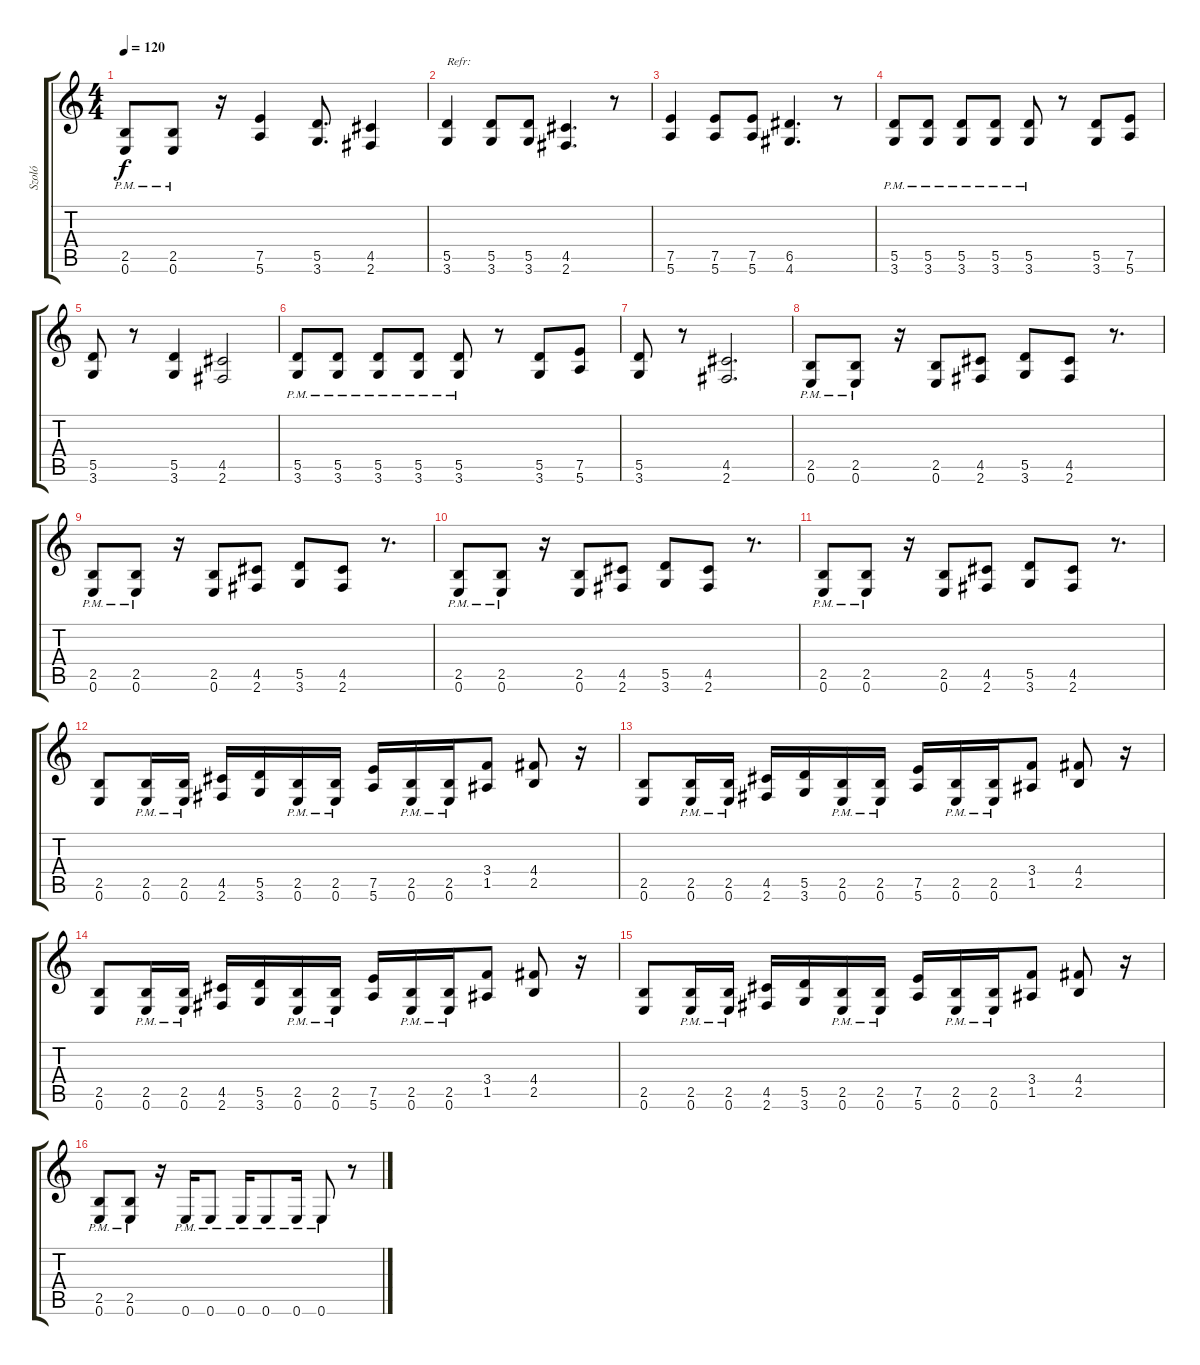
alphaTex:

\track ("Szoló" "Szoló") {instrument electricguitarjazz}
\staff {score tabs}
\tuning (E4 B3 G3 D3 A2 E2) {hide}
\ts (4 4)
\tempo 120
\clef g2
\ks c
(2.5{pm} 0.6{pm}).8{dy f} (2.5{pm} 0.6{pm}).8 r.16 (7.5 5.6).4 (5.5 3.6).8{d} (4.5 2.6).4 |
(5.5 3.6).4{txt "Refr:"} (5.5 3.6).8 (5.5 3.6).8 (4.5 2.6).4{d} r.8 |
(7.5 5.6).4 (7.5 5.6).8 (7.5 5.6).8 (6.5 4.6).4{d} r.8 |
(5.5{pm} 3.6{pm}).8 (5.5{pm} 3.6{pm}).8 (5.5{pm} 3.6{pm}).8 (5.5{pm} 3.6{pm}).8 (5.5{pm} 3.6{pm}).8 r.8 (5.5 3.6).8 (7.5 5.6).8 |
(5.5 3.6).8 r.8 (5.5 3.6).4 (4.5 2.6).2 |
(5.5{pm} 3.6{pm}).8 (5.5{pm} 3.6{pm}).8 (5.5{pm} 3.6{pm}).8 (5.5{pm} 3.6{pm}).8 (5.5{pm} 3.6{pm}).8 r.8 (5.5 3.6).8 (7.5 5.6).8 |
(5.5 3.6).8 r.8 (4.5 2.6).2{d} |
(2.5{pm} 0.6{pm}).8 (2.5{pm} 0.6{pm}).8 r.16 (2.5 0.6).8 (4.5 2.6).8 (5.5 3.6).8 (4.5 2.6).8 r.8{d} |
(2.5{pm} 0.6{pm}).8 (2.5{pm} 0.6{pm}).8 r.16 (2.5 0.6).8 (4.5 2.6).8 (5.5 3.6).8 (4.5 2.6).8 r.8{d} |
(2.5{pm} 0.6{pm}).8 (2.5{pm} 0.6{pm}).8 r.16 (2.5 0.6).8 (4.5 2.6).8 (5.5 3.6).8 (4.5 2.6).8 r.8{d} |
(2.5{pm} 0.6{pm}).8 (2.5{pm} 0.6{pm}).8 r.16 (2.5 0.6).8 (4.5 2.6).8 (5.5 3.6).8 (4.5 2.6).8 r.8{d} |
(2.5 0.6).8 (2.5{pm} 0.6{pm}).16 (2.5{pm} 0.6{pm}).16 (4.5 2.6).16 (5.5 3.6).16 (2.5{pm} 0.6{pm}).16 (2.5{pm} 0.6{pm}).16 (7.5 5.6).16 (2.5{pm} 0.6{pm}).16 (2.5{pm} 0.6{pm}).16 (3.4 1.5).8 (4.4 2.5).8 r.16 |
(2.5 0.6).8 (2.5{pm} 0.6{pm}).16 (2.5{pm} 0.6{pm}).16 (4.5 2.6).16 (5.5 3.6).16 (2.5{pm} 0.6{pm}).16 (2.5{pm} 0.6{pm}).16 (7.5 5.6).16 (2.5{pm} 0.6{pm}).16 (2.5{pm} 0.6{pm}).16 (3.4 1.5).8 (4.4 2.5).8 r.16 |
(2.5 0.6).8 (2.5{pm} 0.6{pm}).16 (2.5{pm} 0.6{pm}).16 (4.5 2.6).16 (5.5 3.6).16 (2.5{pm} 0.6{pm}).16 (2.5{pm} 0.6{pm}).16 (7.5 5.6).16 (2.5{pm} 0.6{pm}).16 (2.5{pm} 0.6{pm}).16 (3.4 1.5).8 (4.4 2.5).8 r.16 |
(2.5 0.6).8 (2.5{pm} 0.6{pm}).16 (2.5{pm} 0.6{pm}).16 (4.5 2.6).16 (5.5 3.6).16 (2.5{pm} 0.6{pm}).16 (2.5{pm} 0.6{pm}).16 (7.5 5.6).16 (2.5{pm} 0.6{pm}).16 (2.5{pm} 0.6{pm}).16 (3.4 1.5).8 (4.4 2.5).8 r.16 |
(2.5{pm} 0.6{pm}).8 (2.5{pm} 0.6{pm}).8 r.16 0.6{pm}.16 0.6{pm}.8 0.6{pm}.16 0.6{pm}.8 0.6{pm}.16 0.6{pm}.8 r.8
